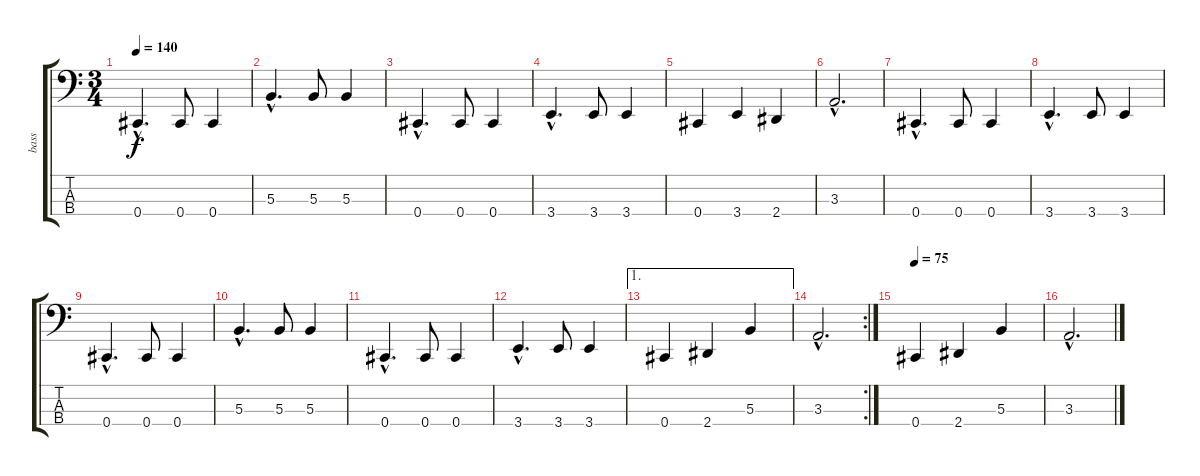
\track ("bass" "bass") {instrument electricbasspick}
\staff {score tabs}
\tuning (E2 B1 Gb1 Db1) {hide}
\ts (3 4)
\tempo 140
\clef f4
\ks c
0.4{hac}.4{d dy f} 0.4.8 0.4.4 |
5.3{hac}.4{d} 5.3.8 5.3.4 |
0.4{hac}.4{d} 0.4.8 0.4.4 |
3.4{hac}.4{d} 3.4.8 3.4.4 |
0.4.4 3.4.4 2.4.4 |
3.3{hac}.2{d} |
0.4{hac}.4{d} 0.4.8 0.4.4 |
3.4{hac}.4{d} 3.4.8 3.4.4 |
0.4{hac}.4{d} 0.4.8 0.4.4 |
5.3{hac}.4{d} 5.3.8 5.3.4 |
0.4{hac}.4{d} 0.4.8 0.4.4 |
3.4{hac}.4{d} 3.4.8 3.4.4 |
\ae 1
0.4.4 2.4.4 5.3.4 |
\rc 2
3.3{hac}.2{d} |
\tempo 75
0.4.4 2.4.4 5.3.4 |
3.3{hac}.2{d}
